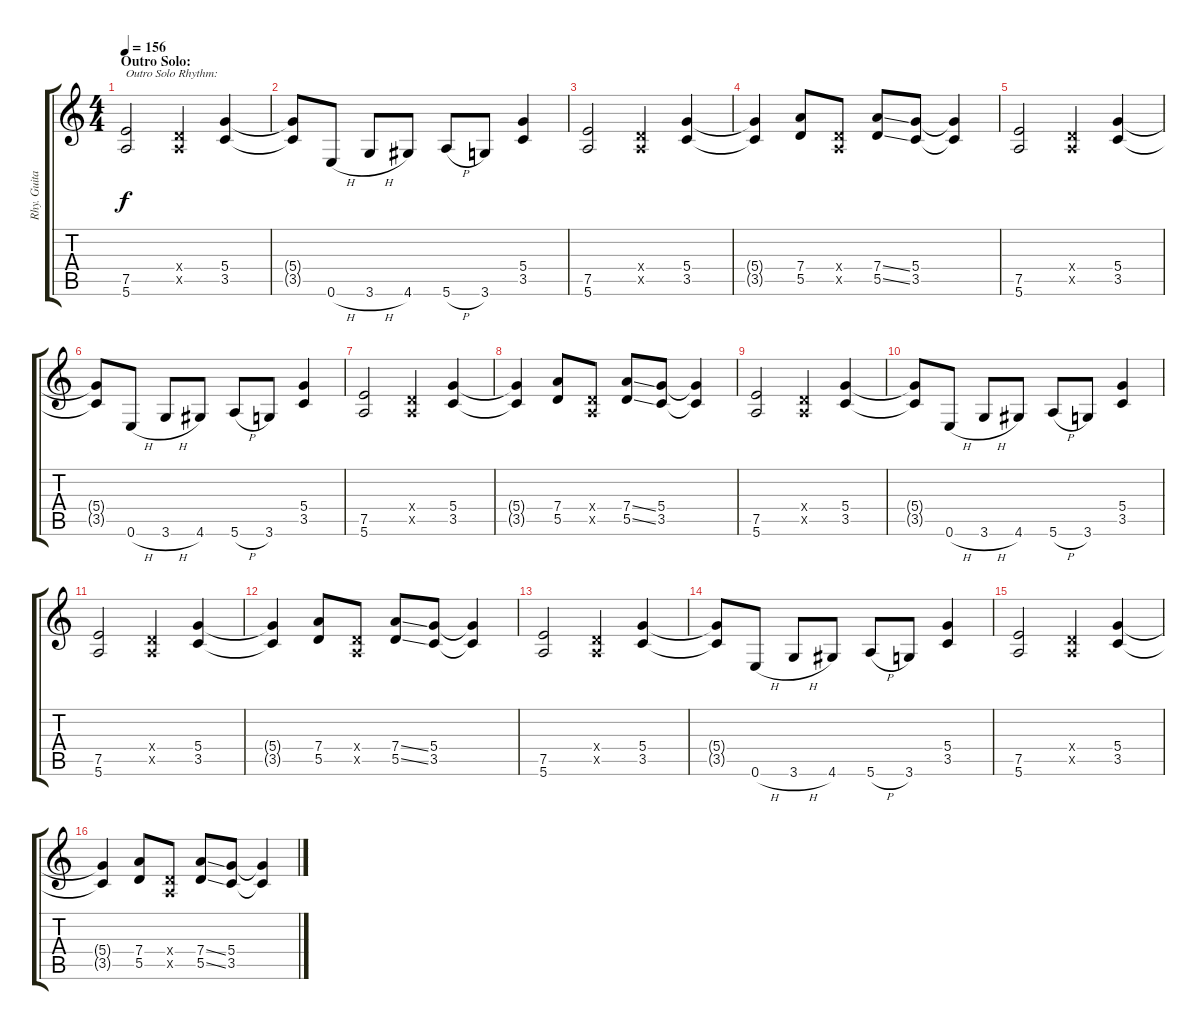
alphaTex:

\track ("Rhy. Guitar 2" "Rhy. Guita") {instrument distortionguitar}
\staff {score tabs}
\tuning (E4 B3 G3 D3 A2 E2) {hide}
\ts (4 4)
\section ("" "Outro Solo:")
\tempo 156
\clef g2
\ks c
(7.5 5.6).2{txt "Outro Solo Rhythm:" dy f} (0.4{x} 0.5{x}).4 (5.4 3.5).4 |
(5.4{t} 3.5{t}).8 0.6{h}.8 3.6{h}.8 4.6.8 5.6{h}.8 3.6.8 (5.4 3.5).4 |
(7.5 5.6).2 (0.4{x} 0.5{x}).4 (5.4 3.5).4 |
(5.4{t} 3.5{t}).4 (7.4 5.5).8 (0.4{x} 0.5{x}).8 (7.4{ss} 5.5{ss}).8 (5.4 3.5).8 (5.4{t} 3.5{t}).4 |
(7.5 5.6).2 (0.4{x} 0.5{x}).4 (5.4 3.5).4 |
(5.4{t} 3.5{t}).8 0.6{h}.8 3.6{h}.8 4.6.8 5.6{h}.8 3.6.8 (5.4 3.5).4 |
(7.5 5.6).2 (0.4{x} 0.5{x}).4 (5.4 3.5).4 |
(5.4{t} 3.5{t}).4 (7.4 5.5).8 (0.4{x} 0.5{x}).8 (7.4{ss} 5.5{ss}).8 (5.4 3.5).8 (5.4{t} 3.5{t}).4 |
(7.5 5.6).2 (0.4{x} 0.5{x}).4 (5.4 3.5).4 |
(5.4{t} 3.5{t}).8 0.6{h}.8 3.6{h}.8 4.6.8 5.6{h}.8 3.6.8 (5.4 3.5).4 |
(7.5 5.6).2 (0.4{x} 0.5{x}).4 (5.4 3.5).4 |
(5.4{t} 3.5{t}).4 (7.4 5.5).8 (0.4{x} 0.5{x}).8 (7.4{ss} 5.5{ss}).8 (5.4 3.5).8 (5.4{t} 3.5{t}).4 |
(7.5 5.6).2 (0.4{x} 0.5{x}).4 (5.4 3.5).4 |
(5.4{t} 3.5{t}).8 0.6{h}.8 3.6{h}.8 4.6.8 5.6{h}.8 3.6.8 (5.4 3.5).4 |
(7.5 5.6).2 (0.4{x} 0.5{x}).4 (5.4 3.5).4 |
(5.4{t} 3.5{t}).4 (7.4 5.5).8 (0.4{x} 0.5{x}).8 (7.4{ss} 5.5{ss}).8 (5.4 3.5).8 (5.4{t} 3.5{t}).4
